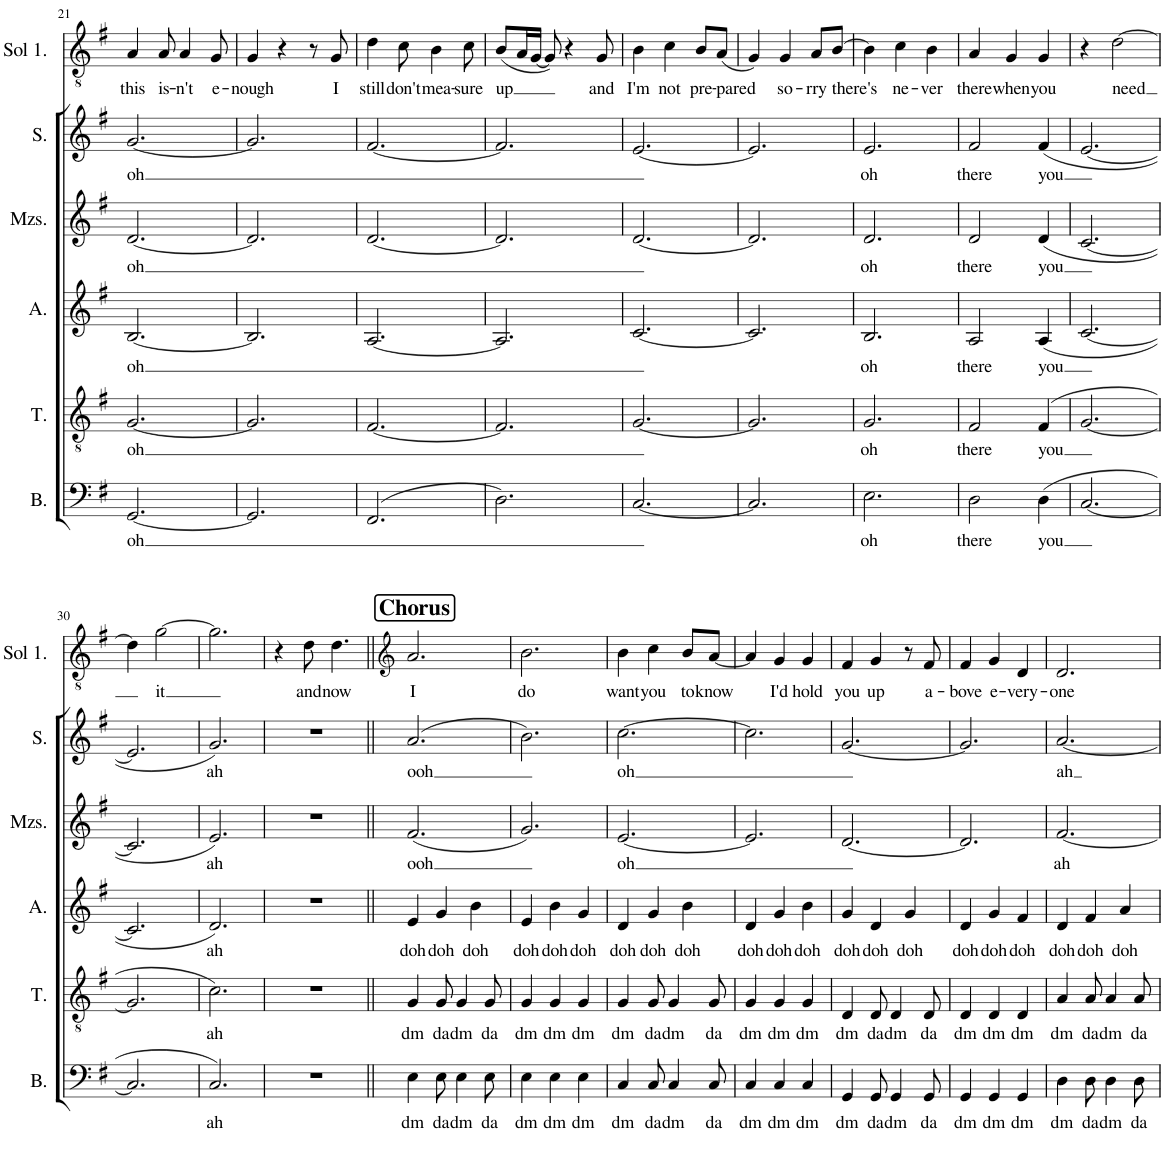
**kern	**text	**kern	**text	**kern	**text	**kern	**text	**kern	**text	**kern	**text
*part6	*part6	*part5	*part5	*part4	*part4	*part3	*part3	*part2	*part2	*part1	*part1
*staff6	*staff6	*staff5	*staff5	*staff4	*staff4	*staff3	*staff3	*staff2	*staff2	*staff1	*staff1
*I"Bass	*	*I"Tenor	*	*I"Alto	*	*I"Mezzo-soprano	*	*I"Soprano	*	*I"Solo 1	*
*I'B.	*	*I'T.	*	*I'A.	*	*I'Mzs.	*	*I'S.	*	*I'Sol 1.	*
!!LO:PB:g=z
*clefF4	*	*clefGv2	*	*clefG2	*	*clefG2	*	*clefG2	*	*clefGv2	*
*k[f#]	*	*k[f#]	*	*k[f#]	*	*k[f#]	*	*k[f#]	*	*k[f#]	*
*M3/4	*	*M3/4	*	*M3/4	*	*M3/4	*	*M3/4	*	*M3/4	*
=21	=21	=21	=21	=21	=21	=21	=21	=21	=21	=21	=21
!	!LO:LY:b	!	!LO:LY:b	!	!LO:LY:b	!	!LO:LY:b	!	!LO:LY:b	!	!LO:LY:b
[2.GG/	oh	[2.G/	oh	[2.B/	oh	[2.d/	oh	[2.g/	oh	4A/	this
!	!	!	!	!	!	!	!	!	!	!	!LO:LY:b
.	.	.	.	.	.	.	.	.	.	8A/	is-
!	!	!	!	!	!	!	!	!	!	!	!LO:LY:b
.	.	.	.	.	.	.	.	.	.	4A/	-n't
!	!	!	!	!	!	!	!	!	!	!	!LO:LY:b
.	.	.	.	.	.	.	.	.	.	8G/	e-
=22	=22	=22	=22	=22	=22	=22	=22	=22	=22	=22	=22
!	!	!	!	!	!	!	!	!	!	!	!LO:LY:b
2.GG/]	.	2.G/]	.	2.B/]	.	2.d/]	.	2.g/]	.	4G/	-nough
.	.	.	.	.	.	.	.	.	.	4r	.
.	.	.	.	.	.	.	.	.	.	8r	.
!	!	!	!	!	!	!	!	!	!	!	!LO:LY:b
.	.	.	.	.	.	.	.	.	.	8G/	I
=23	=23	=23	=23	=23	=23	=23	=23	=23	=23	=23	=23
!	!	!	!	!	!	!	!	!	!	!	!LO:LY:b
(2.FF#/	.	[2.F#/	.	[2.A/	.	[2.d/	.	[2.f#/	.	4d\	still
!	!	!	!	!	!	!	!	!	!	!	!LO:LY:b
.	.	.	.	.	.	.	.	.	.	8c\	don't
!	!	!	!	!	!	!	!	!	!	!	!LO:LY:b
.	.	.	.	.	.	.	.	.	.	4B\	mea-
!	!	!	!	!	!	!	!	!	!	!	!LO:LY:b
.	.	.	.	.	.	.	.	.	.	8c\	-sure
=24	=24	=24	=24	=24	=24	=24	=24	=24	=24	=24	=24
!	!	!	!	!	!	!	!	!	!	!	!LO:LY:b
2.D\)	.	2.F#/]	.	2.A/]	.	2.d/]	.	2.f#/]	.	(8B/L	up
.	.	.	.	.	.	.	.	.	.	16A/L	.
.	.	.	.	.	.	.	.	.	.	[16G/JJ	.
.	.	.	.	.	.	.	.	.	.	8G/])	.
.	.	.	.	.	.	.	.	.	.	4r	.
!	!	!	!	!	!	!	!	!	!	!	!LO:LY:b
.	.	.	.	.	.	.	.	.	.	8G/	and
=25	=25	=25	=25	=25	=25	=25	=25	=25	=25	=25	=25
!	!	!	!	!	!	!	!	!	!	!	!LO:LY:b
[2.C/	.	[2.G/	.	[2.c/	.	[2.d/	.	[2.e/	.	4B\	I'm
!	!	!	!	!	!	!	!	!	!	!	!LO:LY:b
.	.	.	.	.	.	.	.	.	.	4c\	not
!	!	!	!	!	!	!	!	!	!	!	!LO:LY:b
.	.	.	.	.	.	.	.	.	.	8B/L	pre-
!	!	!	!	!	!	!	!	!	!	!	!LO:LY:b
.	.	.	.	.	.	.	.	.	.	(8A/J	-pared
=26	=26	=26	=26	=26	=26	=26	=26	=26	=26	=26	=26
2.C/]	.	2.G/]	.	2.c/]	.	2.d/]	.	2.e/]	.	4G/)	.
!	!	!	!	!	!	!	!	!	!	!	!LO:LY:b
.	.	.	.	.	.	.	.	.	.	4G/	so-
!	!	!	!	!	!	!	!	!	!	!	!LO:LY:b
.	.	.	.	.	.	.	.	.	.	8A/L	-rry
!	!	!	!	!	!	!	!	!	!	!	!LO:LY:b
.	.	.	.	.	.	.	.	.	.	[8B/J	there's
=27	=27	=27	=27	=27	=27	=27	=27	=27	=27	=27	=27
!	!LO:LY:b	!	!LO:LY:b	!	!LO:LY:b	!	!LO:LY:b	!	!LO:LY:b	!	!
2.E\	oh	2.G/	oh	2.B/	oh	2.d/	oh	2.e/	oh	4B\]	.
!	!	!	!	!	!	!	!	!	!	!	!LO:LY:b
.	.	.	.	.	.	.	.	.	.	4c\	ne-
!	!	!	!	!	!	!	!	!	!	!	!LO:LY:b
.	.	.	.	.	.	.	.	.	.	4B\	-ver
=28	=28	=28	=28	=28	=28	=28	=28	=28	=28	=28	=28
!	!LO:LY:b	!	!LO:LY:b	!	!LO:LY:b	!	!LO:LY:b	!	!LO:LY:b	!	!LO:LY:b
2D\	there	2F#/	there	2A/	there	2d/	there	2f#/	there	4A/	there
!	!	!	!	!	!	!	!	!	!	!	!LO:LY:b
.	.	.	.	.	.	.	.	.	.	4G/	when
!	!LO:LY:b	!	!LO:LY:b	!	!LO:LY:b	!	!LO:LY:b	!	!LO:LY:b	!	!LO:LY:b
(4D\	you	(4F#/	you	(4A/	you	(4d/	you	(4f#/	-you	4G/	you
=29	=29	=29	=29	=29	=29	=29	=29	=29	=29	=29	=29
[2.C/	.	[2.G/	.	[2.c/	.	[2.c/	.	[2.e/	.	4r	.
!	!	!	!	!	!	!	!	!	!	!	!LO:LY:b
.	.	.	.	.	.	.	.	.	.	[2d\	need
!!LO:LB:g=z
=30	=30	=30	=30	=30	=30	=30	=30	=30	=30	=30	=30
2.C/]	.	2.G/]	.	2.c/]	.	2.c/]	.	2.e/]	.	4d\]	.
!	!	!	!	!	!	!	!	!	!	!	!LO:LY:b
.	.	.	.	.	.	.	.	.	.	[2g\	-it
=31	=31	=31	=31	=31	=31	=31	=31	=31	=31	=31	=31
!	!LO:LY:b	!	!LO:LY:b	!	!LO:LY:b	!	!LO:LY:b	!	!LO:LY:b	!	!
2.C/)	ah	2.c\)	ah	2.d/)	ah	2.e/)	ah	2.g/)	ah	2.g\]	.
=32	=32	=32	=32	=32	=32	=32	=32	=32	=32	=32	=32
2.r	.	2.r	.	2.r	.	2.r	.	2.r	.	4r	.
!	!	!	!	!	!	!	!	!	!	!	!LO:LY:b
.	.	.	.	.	.	.	.	.	.	8d\	and
!	!	!	!	!	!	!	!	!	!	!	!LO:LY:b
.	.	.	.	.	.	.	.	.	.	4.d\	now
=33||	=33||	=33||	=33||	=33||	=33||	=33||	=33||	=33||	=33||	=33||	=33||
*	*	*	*	*	*	*	*	*	*	*clefG2	*
!	!LO:LY:b	!	!LO:LY:b	!	!LO:LY:b	!	!LO:LY:b	!	!LO:LY:b	!	!LO:LY:b
4E\	dm	4G/	dm	4e/	doh	(2.f#/	ooh	(2.a/	ooh	2.a/	I
!	!LO:LY:b	!	!LO:LY:b	!	!LO:LY:b	!	!	!	!	!	!
8E\	da	8G/	da	4g/	doh	.	.	.	.	.	.
!	!LO:LY:b	!	!LO:LY:b	!	!	!	!	!	!	!	!
4E\	dm	4G/	dm	.	.	.	.	.	.	.	.
!	!	!	!	!	!LO:LY:b	!	!	!	!	!	!
.	.	.	.	4b\	doh	.	.	.	.	.	.
!	!LO:LY:b	!	!LO:LY:b	!	!	!	!	!	!	!	!
8E\	da	8G/	da	.	.	.	.	.	.	.	.
=34	=34	=34	=34	=34	=34	=34	=34	=34	=34	=34	=34
!	!LO:LY:b	!	!LO:LY:b	!	!LO:LY:b	!	!	!	!	!	!LO:LY:b
4E\	dm	4G/	dm	4e/	doh	2.g/)	.	2.b\)	.	2.b\	do
!	!LO:LY:b	!	!LO:LY:b	!	!LO:LY:b	!	!	!	!	!	!
4E\	dm	4G/	dm	4b\	doh	.	.	.	.	.	.
!	!LO:LY:b	!	!LO:LY:b	!	!LO:LY:b	!	!	!	!	!	!
4E\	dm	4G/	dm	4g/	doh	.	.	.	.	.	.
=35	=35	=35	=35	=35	=35	=35	=35	=35	=35	=35	=35
!	!LO:LY:b	!	!LO:LY:b	!	!LO:LY:b	!	!LO:LY:b	!	!LO:LY:b	!	!LO:LY:b
4C/	dm	4G/	dm	4d/	doh	[2.e/	oh	[2.cc\	oh	4b\	want
!	!LO:LY:b	!	!LO:LY:b	!	!LO:LY:b	!	!	!	!	!	!LO:LY:b
8C/	da	8G/	da	4g/	doh	.	.	.	.	4cc\	you
!	!LO:LY:b	!	!LO:LY:b	!	!	!	!	!	!	!	!
4C/	dm	4G/	dm	.	.	.	.	.	.	.	.
!	!	!	!	!	!LO:LY:b	!	!	!	!	!	!LO:LY:b
.	.	.	.	4b\	doh	.	.	.	.	8b/L	to
!	!LO:LY:b	!	!LO:LY:b	!	!	!	!	!	!	!	!LO:LY:b
8C/	da	8G/	da	.	.	.	.	.	.	[8a/J	know
=36	=36	=36	=36	=36	=36	=36	=36	=36	=36	=36	=36
!	!LO:LY:b	!	!LO:LY:b	!	!LO:LY:b	!	!	!	!	!	!
4C/	dm	4G/	dm	4d/	doh	2.e/]	.	2.cc\]	.	4a/]	.
!	!LO:LY:b	!	!LO:LY:b	!	!LO:LY:b	!	!	!	!	!	!LO:LY:b
4C/	dm	4G/	dm	4g/	doh	.	.	.	.	4g/	I'd
!	!LO:LY:b	!	!LO:LY:b	!	!LO:LY:b	!	!	!	!	!	!LO:LY:b
4C/	dm	4G/	dm	4b\	doh	.	.	.	.	4g/	hold
=37	=37	=37	=37	=37	=37	=37	=37	=37	=37	=37	=37
!	!LO:LY:b	!	!LO:LY:b	!	!LO:LY:b	!	!	!	!	!	!LO:LY:b
4GG/	dm	4D/	dm	4g/	doh	[2.d/	.	[2.g/	.	4f#/	you
!	!LO:LY:b	!	!LO:LY:b	!	!LO:LY:b	!	!	!	!	!	!LO:LY:b
8GG/	da	8D/	da	4d/	doh	.	.	.	.	4g/	up
!	!LO:LY:b	!	!LO:LY:b	!	!	!	!	!	!	!	!
4GG/	dm	4D/	dm	.	.	.	.	.	.	.	.
!	!	!	!	!	!LO:LY:b	!	!	!	!	!	!
.	.	.	.	4g/	doh	.	.	.	.	8r	.
!	!LO:LY:b	!	!LO:LY:b	!	!	!	!	!	!	!	!LO:LY:b
8GG/	da	8D/	da	.	.	.	.	.	.	8f#/	a-
=38	=38	=38	=38	=38	=38	=38	=38	=38	=38	=38	=38
!	!LO:LY:b	!	!LO:LY:b	!	!LO:LY:b	!	!	!	!	!	!LO:LY:b
4GG/	dm	4D/	dm	4d/	doh	2.d/]	.	2.g/]	.	4f#/	-bove
!	!LO:LY:b	!	!LO:LY:b	!	!LO:LY:b	!	!	!	!	!	!LO:LY:b
4GG/	dm	4D/	dm	4g/	doh	.	.	.	.	4g/	e-
!	!LO:LY:b	!	!LO:LY:b	!	!LO:LY:b	!	!	!	!	!	!LO:LY:b
4GG/	dm	4D/	dm	4f#/	doh	.	.	.	.	4d/	-very-
=39	=39	=39	=39	=39	=39	=39	=39	=39	=39	=39	=39
!	!LO:LY:b	!	!LO:LY:b	!	!LO:LY:b	!	!LO:LY:b	!	!LO:LY:b	!	!LO:LY:b
4D\	dm	4A/	dm	4d/	doh	[2.f#/	ah	[2.a/	ah	2.d/	-one
!	!LO:LY:b	!	!LO:LY:b	!	!LO:LY:b	!	!	!	!	!	!
8D\	da	8A/	da	4f#/	doh	.	.	.	.	.	.
!	!LO:LY:b	!	!LO:LY:b	!	!	!	!	!	!	!	!
4D\	dm	4A/	dm	.	.	.	.	.	.	.	.
!	!	!	!	!	!LO:LY:b	!	!	!	!	!	!
.	.	.	.	4a/	doh	.	.	.	.	.	.
!	!LO:LY:b	!	!LO:LY:b	!	!	!	!	!	!	!	!
8D\	da	8A/	da	.	.	.	.	.	.	.	.
=	=	=	=	=	=	=	=	=	=	=	=
*-	*-	*-	*-	*-	*-	*-	*-	*-	*-	*-	*-
